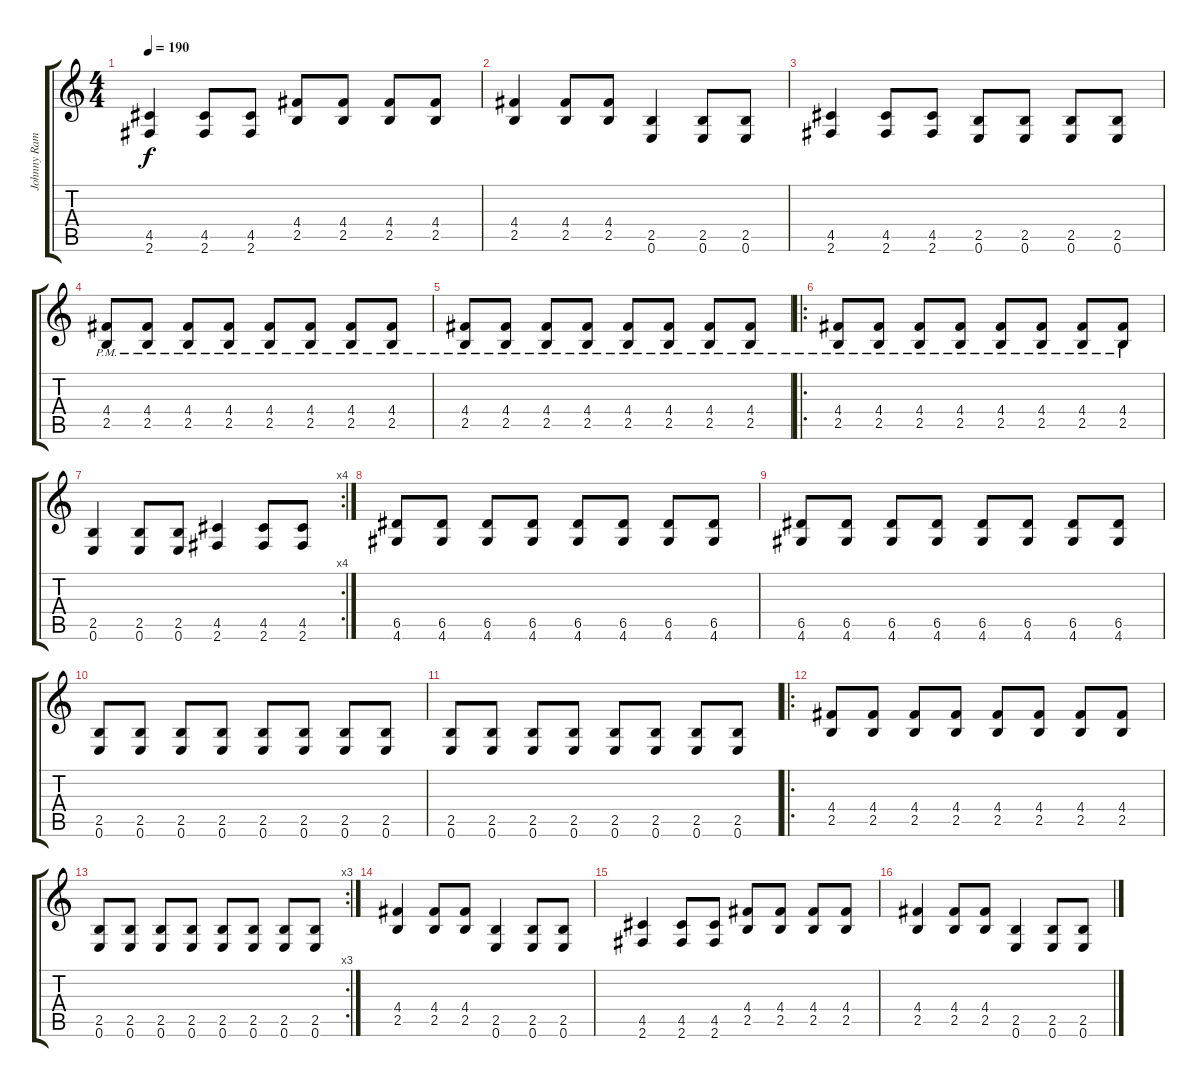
\track ("Johnny Ramone" "Johnny Ram") {instrument distortionguitar}
\staff {score tabs}
\tuning (E4 B3 G3 D3 A2 E2) {hide}
\ts (4 4)
\tempo 190
\clef g2
\ks c
(4.5 2.6).4{dy f} (4.5 2.6).8 (4.5 2.6).8 (4.4 2.5).8 (4.4 2.5).8 (4.4 2.5).8 (4.4 2.5).8 |
(4.4 2.5).4 (4.4 2.5).8 (4.4 2.5).8 (2.5 0.6).4 (2.5 0.6).8 (2.5 0.6).8 |
(4.5 2.6).4 (4.5 2.6).8 (4.5 2.6).8 (2.5 0.6).8 (2.5 0.6).8 (2.5 0.6).8 (2.5 0.6).8 |
(4.4{pm} 2.5{pm}).8 (4.4{pm} 2.5{pm}).8 (4.4{pm} 2.5{pm}).8 (4.4{pm} 2.5{pm}).8 (4.4{pm} 2.5{pm}).8 (4.4{pm} 2.5{pm}).8 (4.4{pm} 2.5{pm}).8 (4.4{pm} 2.5{pm}).8 |
(4.4{pm} 2.5{pm}).8 (4.4{pm} 2.5{pm}).8 (4.4{pm} 2.5{pm}).8 (4.4{pm} 2.5{pm}).8 (4.4{pm} 2.5{pm}).8 (4.4{pm} 2.5{pm}).8 (4.4{pm} 2.5{pm}).8 (4.4{pm} 2.5{pm}).8 |
\ro
(4.4{pm} 2.5{pm}).8 (4.4{pm} 2.5{pm}).8 (4.4{pm} 2.5{pm}).8 (4.4{pm} 2.5{pm}).8 (4.4{pm} 2.5{pm}).8 (4.4{pm} 2.5{pm}).8 (4.4{pm} 2.5{pm}).8 (4.4{pm} 2.5{pm}).8 |
\rc 4
(2.5 0.6).4 (2.5 0.6).8 (2.5 0.6).8 (4.5 2.6).4 (4.5 2.6).8 (4.5 2.6).8 |
(6.5 4.6).8 (6.5 4.6).8 (6.5 4.6).8 (6.5 4.6).8 (6.5 4.6).8 (6.5 4.6).8 (6.5 4.6).8 (6.5 4.6).8 |
(6.5 4.6).8 (6.5 4.6).8 (6.5 4.6).8 (6.5 4.6).8 (6.5 4.6).8 (6.5 4.6).8 (6.5 4.6).8 (6.5 4.6).8 |
(2.5 0.6).8 (2.5 0.6).8 (2.5 0.6).8 (2.5 0.6).8 (2.5 0.6).8 (2.5 0.6).8 (2.5 0.6).8 (2.5 0.6).8 |
(2.5 0.6).8 (2.5 0.6).8 (2.5 0.6).8 (2.5 0.6).8 (2.5 0.6).8 (2.5 0.6).8 (2.5 0.6).8 (2.5 0.6).8 |
\ro
(4.4 2.5).8 (4.4 2.5).8 (4.4 2.5).8 (4.4 2.5).8 (4.4 2.5).8 (4.4 2.5).8 (4.4 2.5).8 (4.4 2.5).8 |
\rc 3
(2.5 0.6).8 (2.5 0.6).8 (2.5 0.6).8 (2.5 0.6).8 (2.5 0.6).8 (2.5 0.6).8 (2.5 0.6).8 (2.5 0.6).8 |
(4.4 2.5).4 (4.4 2.5).8 (4.4 2.5).8 (2.5 0.6).4 (2.5 0.6).8 (2.5 0.6).8 |
(4.5 2.6).4 (4.5 2.6).8 (4.5 2.6).8 (4.4 2.5).8 (4.4 2.5).8 (4.4 2.5).8 (4.4 2.5).8 |
(4.4 2.5).4 (4.4 2.5).8 (4.4 2.5).8 (2.5 0.6).4 (2.5 0.6).8 (2.5 0.6).8
